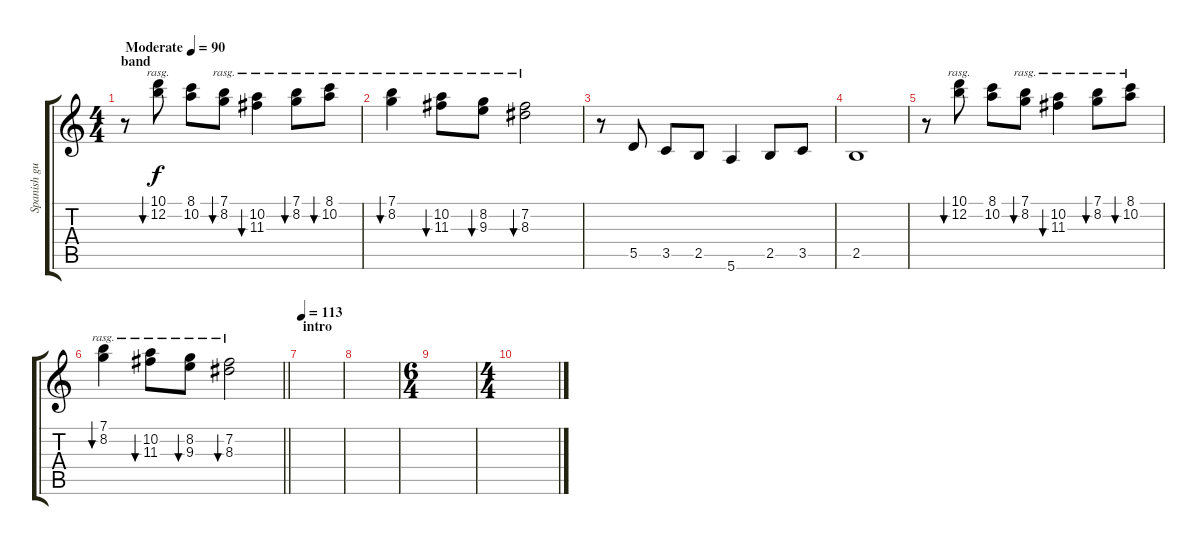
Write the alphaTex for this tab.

\track ("Spanish guitar" "Spanish gu") {instrument acousticguitarnylon}
\staff {score tabs}
\tuning (E4 B3 G3 D3 A2 E2) {hide}
\ts (4 4)
\section ("" "band")
\tempo (90 "Moderate")
\clef g2
\ks c
r.8{dy f instrument acousticguitarnylon} (10.1 12.2).8{bu 240 rasg ii} (8.1 10.2).8 (7.1 8.2).8{bu 120 rasg ii} (10.2 11.3).4{bu 120 rasg ii} (7.1 8.2).8{bu 120 rasg ii} (8.1 10.2).8{bu 120 rasg ii} |
(7.1 8.2).4{bu 120 rasg ii} (10.2 11.3).8{bu 120 rasg ii} (8.2 9.3).8{bu 120 rasg ii} (7.2 8.3).2{bu 120 rasg ii} |
r.8 5.5.8 3.5.8 2.5.8 5.6.4 2.5.8 3.5.8 |
2.5.1 |
r.8 (10.1 12.2).8{bu 240 rasg ii} (8.1 10.2).8 (7.1 8.2).8{bu 120 rasg ii} (10.2 11.3).4{bu 120 rasg ii} (7.1 8.2).8{bu 120 rasg ii} (8.1 10.2).8{bu 120 rasg ii} |
\barLineRight lightlight
(7.1 8.2).4{bu 120 rasg ii} (10.2 11.3).8{bu 120 rasg ii} (8.2 9.3).8{bu 120 rasg ii} (7.2 8.3).2{bu 120 rasg ii} |
\section ("" "intro")
\tempo 113
|
|
\ts (6 4)
|
\ts (4 4)
